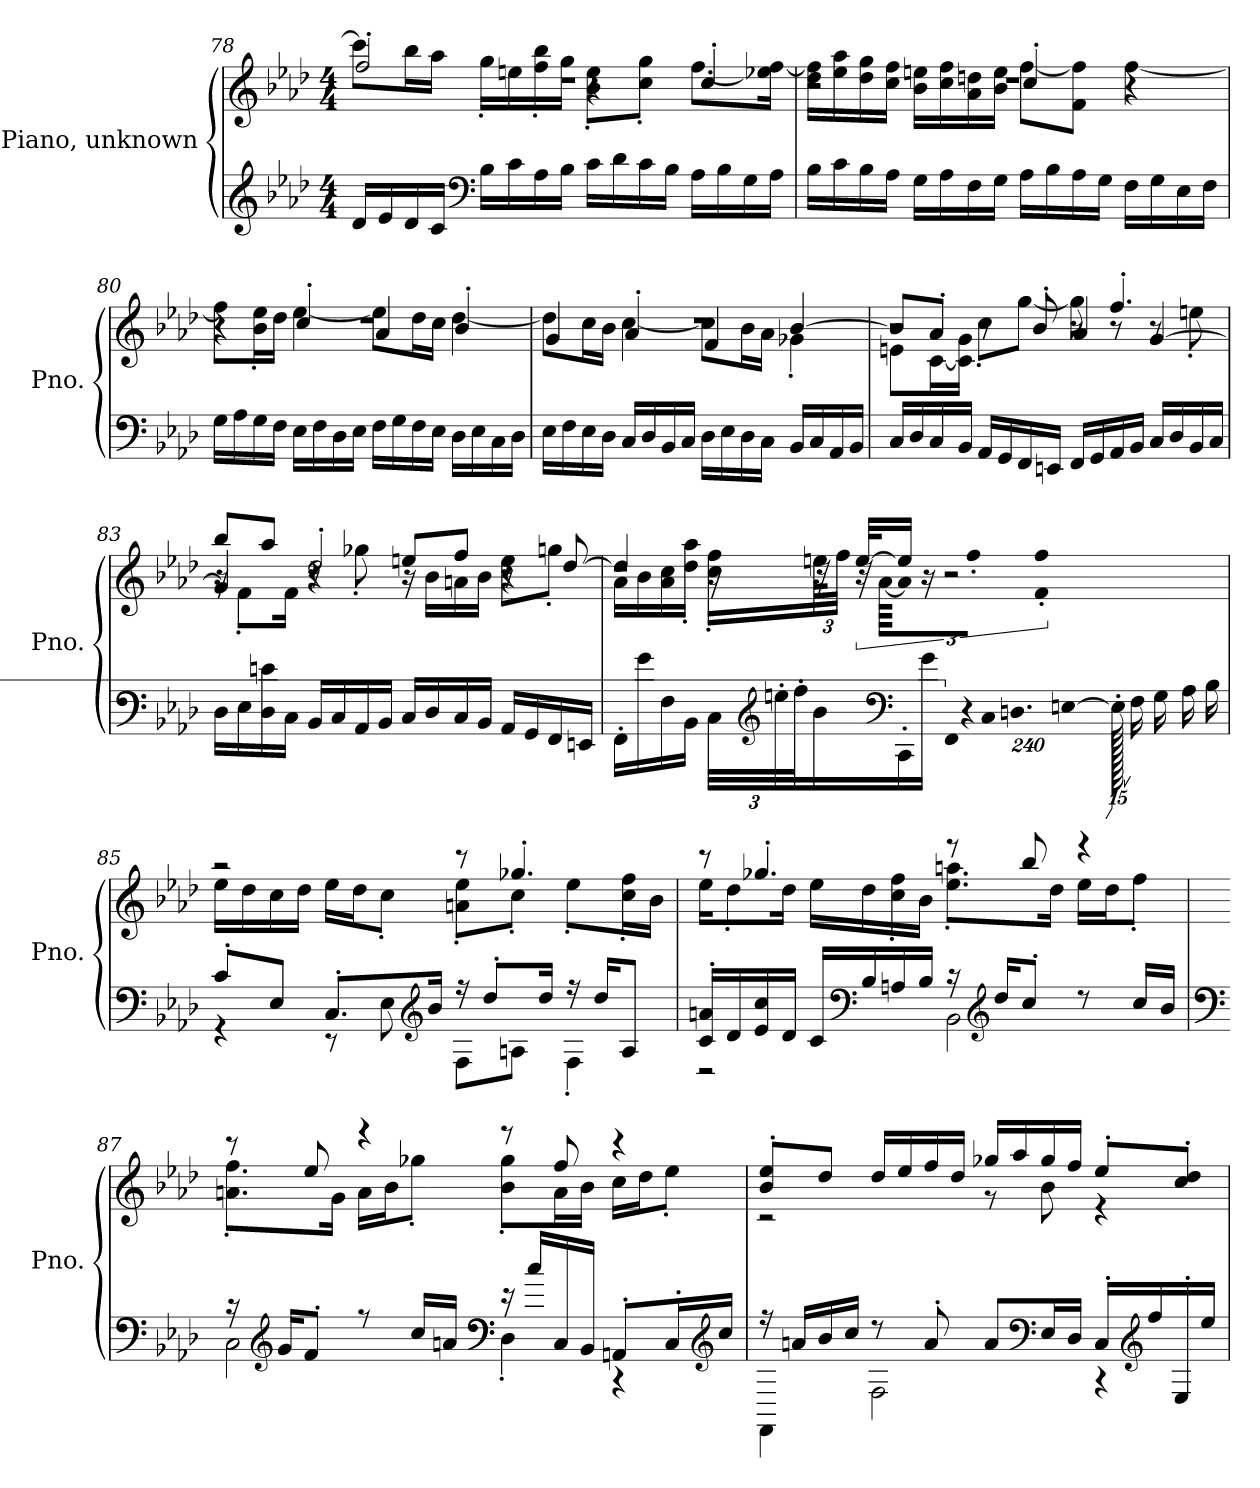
**kern	**kern
*part1	*part1
*staff2	*staff1
*I"Piano, unknown	*
*I'Pno.	*
*clefG2	*clefG2
*k[b-e-a-d-]	*k[b-e-a-d-]
*M4/4	*M4/4
=78	=78
*	*^
*	*	*^
16d-/LL	1r	8ccc\L]	2ff'/
16e-/	.	.	.
16d-/	.	16bb-\L	.
16c/JJ	.	16aa-\JJ	.
*clefF4	*	*	*
16B-\LL	.	16gg'\LL	.
16c\	.	16een\	.
16A-\	.	16ff\' 16bb-\'	.
16B-\JJ	.	16gg\JJ	.
16c\LL	.	8b-\' 8ee\'L	4r
16d-\	.	.	.
16c\	.	8cc\' 8gg\'J	.
16B-\JJ	.	.	.
16A-\LL	.	[8.ff\L	4cc'/
16B-\	.	.	.
16G\	.	.	.
16A-\JJ	.	16ee-X\ 16ff\_Jk	.
!!LO:PB:g=z	!!	!!
=79	=79	=79	=79
16B-\LL	1r	16dd-\ 16ff\]LL	2r
16c\	.	16ee-\ 16aa-\	.
16B-\	.	16dd-\ 16gg\	.
16A-\JJ	.	16cc\ 16ff\JJ	.
16G\LL	.	16b-\ 16een\LL	.
16A-\	.	16cc\ 16ff\	.
16F\	.	16a-\ 16ddn\	.
16G\JJ	.	16b-\ 16ee\JJ	.
16A-\LL	.	[8ff\L	4cc'/
16B-\	.	.	.
16A-\	.	8f\ 8ff\]J	.
16G\JJ	.	.	.
16F\LL	.	[4ff\	4r
16G\	.	.	.
16E-\	.	.	.
16F\JJ	.	.	.
=80	=80	=80	=80
16G\LL	1r	8ff\L]	4r
16A-\	.	.	.
16G\	.	16b-\' 16ee-\'L	.
16F\JJ	.	16dd-\JJ	.
16E-\LL	.	[4ee-\	4cc'/
16F\	.	.	.
16D-\	.	.	.
16E-\JJ	.	.	.
16F\LL	.	8ee-\L]	4a-/
16G\	.	.	.
16F\	.	16dd-\L	.
16E-\JJ	.	16cc\JJ	.
16D-\LL	.	[4dd-\	4b-'/
16E-\	.	.	.
16C\	.	.	.
16D-\JJ	.	.	.
!!LO:LB:g=z	!!	!!
=81	=81	=81	=81
16E-\LL	1r	8dd-\L]	4g/
16F\	.	.	.
16E-\	.	16cc\L	.
16D-\JJ	.	16b-\JJ	.
16C/LL	.	[4cc\	4a-'/
16D-/	.	.	.
16BB-/	.	.	.
16C/JJ	.	.	.
16D-\LL	.	8cc\L]	4f/
16E-\	.	.	.
16D-\	.	16b-\L	.
16C\JJ	.	16a-\JJ	.
16BB-/LL	.	4g-X'\	[4b-/
16C/	.	.	.
16AA-/	.	.	.
16BB-/JJ	.	.	.
=82	=82	=82	=82
16C/LL	2r	8en\L	8b-/L]
16D-/	.	.	.
16C/	.	[16c\L	8a-'/J
16BB-/JJ	.	16c\] 16g\JJ	.
16AA-/LL	.	8cc'\L	8r
16GG/	.	.	.
16FF/	.	[8gg\J	8b-'/
16EEn/JJ	.	.	.
16FF/LL	8r	8gg\]	4a-/
16GG/	.	.	.
16AA-/	4.ff'/	8r	.
16BB-/JJ	.	.	.
16C/LL	.	8r	[4g/
16D-/	.	.	.
16BB-/	.	8een'\	.
16C/JJ	.	.	.
!!LO:LB:g=z	!!	!!
=83	=83	=83	=83
16D-\LL	8bb-/L	16r	4g/]
16E-\	.	8f'\L	.
16D-\ 16en\	8aa-/J	.	.
16C\JJ	.	16f\Jk	.
16BB-/LL	4r	8r	2dd-'/
16C/	.	.	.
16AA-/	.	8gg-X'\	.
16BB-/JJ	.	.	.
16C/LL	8een/L	16r	.
16D-/	.	16b-\LL	.
16C/	8ff/J	16an\	.
16BB-/JJ	.	16b-\JJ	.
16AA-/LL	4r	8ee\L	8r
16GG/	.	.	.
16FF/	.	8ggn'\J	[8dd-/
16EEn/JJ	.	.	.
!!LO:LB:g=z	!!	!!
=84	=84	=84	=84
16FF'\LL	1r	16a-\LL	4dd-/]
16g\	.	16b-\	.
16F\	.	16a-\ 16cc\	.
16BB-\JJ	.	16dd-\' 16aa-\'JJ	.
*Xbrackettup	*	*	*
48C\LLL	.	16cc\' 16ff\'LL	16r
*clefG2	*	*	*
48een'\	.	.	.
48ff'\J	.	.	.
*	*	*Xbrackettup	*
16b-\	.	96een\KL	32r
.	.	48ff\JJJ	.
*	*	*brackettup	*
.	.	48r	[32ee/KLL
.	.	[96a-\KKLL	.
*clefF4	*	*	*
16CC'\	.	16a-\]	16ee/JJ]
16g\JJ	.	16ff'\JJ	16r
*brackettup	*	*	*
!LO:N:vis=32	!	!	!
640%23FF/	.	2f\' 2ff\'	2r
!LO:N:vis=32	!	!	!
640%23r	.	.	.
!LO:N:vis=16	!	!	!
1920%137C\LL	.	.	.
!LO:N:vis=32.	!	!	!
1920%103Dn\L	.	.	.
[320%17En\JJ	.	.	.
1920E'\]	.	.	.
16F\LL	.	.	.
16G\	.	.	.
16A-\	.	.	.
16B-\JJ	.	.	.
.	1920ryy	1920ryy	1920ryy
*	*	*v	*v
!!LO:LB:g=z
=85	=85	=85
*^	*	*
8c'/L	4r	2r	16ee-\LL
.	.	.	16dd-\
8E-/J	.	.	16cc\
.	.	.	16dd-\JJ
8.C'/L	8r	.	16ee-\LL
.	.	.	16dd-\J
.	8E-\	.	8cc'\J
*clefG2	*	*	*
16b-/Jk	.	.	.
16r	8F\L	8r	8an\' 8ee-\'L
8dd-'/L	.	.	.
.	8An\J	4.gg-X'/	8cc'\J
16dd-/Jk	.	.	.
16r	4F'\	.	8ee-'\L
16dd-/KL	.	.	.
8A/J	.	.	16cc\' 16ff\'L
.	.	.	16b-\JJ
=86	=86	=86	=86
16c/' 16an/'LL	2r	8r	16ee-\KL
16d-/	.	.	8dd-'\
16e-/ 16cc/	.	4.gg-X'/	.
16d-/JJ	.	.	16dd-\Jk
16c/LL	.	.	16ee-\LL
*clefF4	*	*	*
16B-/	.	.	16dd-\
16An/	.	.	16cc\' 16ff\'
16B-/JJ	.	.	16b-\JJ
16r	2BB-\	8r	8.ee-\' 8.aan\'L
*clefG2	*	*	*
16dd-/KL	.	.	.
8cc'/J	.	8bb-/	.
.	.	.	16dd-\Jk
8r	.	4r	16ee-\LL
.	.	.	16dd-\J
16cc/LL	.	.	8ff'\J
16b-/JJ	.	.	.
!!LO:LB:g=z	!!
=87	=87	=87	=87
*clefF4	*	*	*
16r	2C\	8r	8.an\' 8.ff\'L
*clefG2	*	*	*
16g/KL	.	.	.
8f'/J	.	8ee-/	.
.	.	.	16g\Jk
8r	.	4r	16a\LL
.	.	.	16b-\J
16cc/LL	.	.	8gg-X'\J
16an/JJ	.	.	.
*clefF4	*	*	*
16r	4D-'\	8r	8b-\' 8gg-\'L
16cc/LL	.	.	.
16C/	.	8ff/	16a\L
16BB-/JJ	.	.	16b-\JJ
8AAn'/L	4r	4r	16cc\LL
.	.	.	16dd-\J
16C'/L	.	.	8ee-'\J
*clefG2	*	*	*
16cc/JJ	.	.	.
=88	=88	=88	=88
16r	4FF\	8b-/' 8ee-/'L	2r
16an/LL	.	.	.
16b-/	.	8dd-/J	.
16cc/JJ	.	.	.
8r	2F\	16dd-/LL	.
.	.	16ee-/	.
8a'/	.	16ff/	.
.	.	16dd-/JJ	.
8a/L	.	16gg-X/LL	8r
.	.	16aa-/	.
*clefF4	*	*	*
16E-/L	.	16gg-/	8b-\
16D-/JJ	.	16ff/JJ	.
16C'/LL	4r	8ee-'/L	4r
*clefG2	*	*	*
16ff/	.	.	.
16E-'/	.	8cc/' 8dd-/'J	.
16ee-/JJ	.	.	.
*v	*v	*	*
*	*v	*v
=	=
*-	*-
